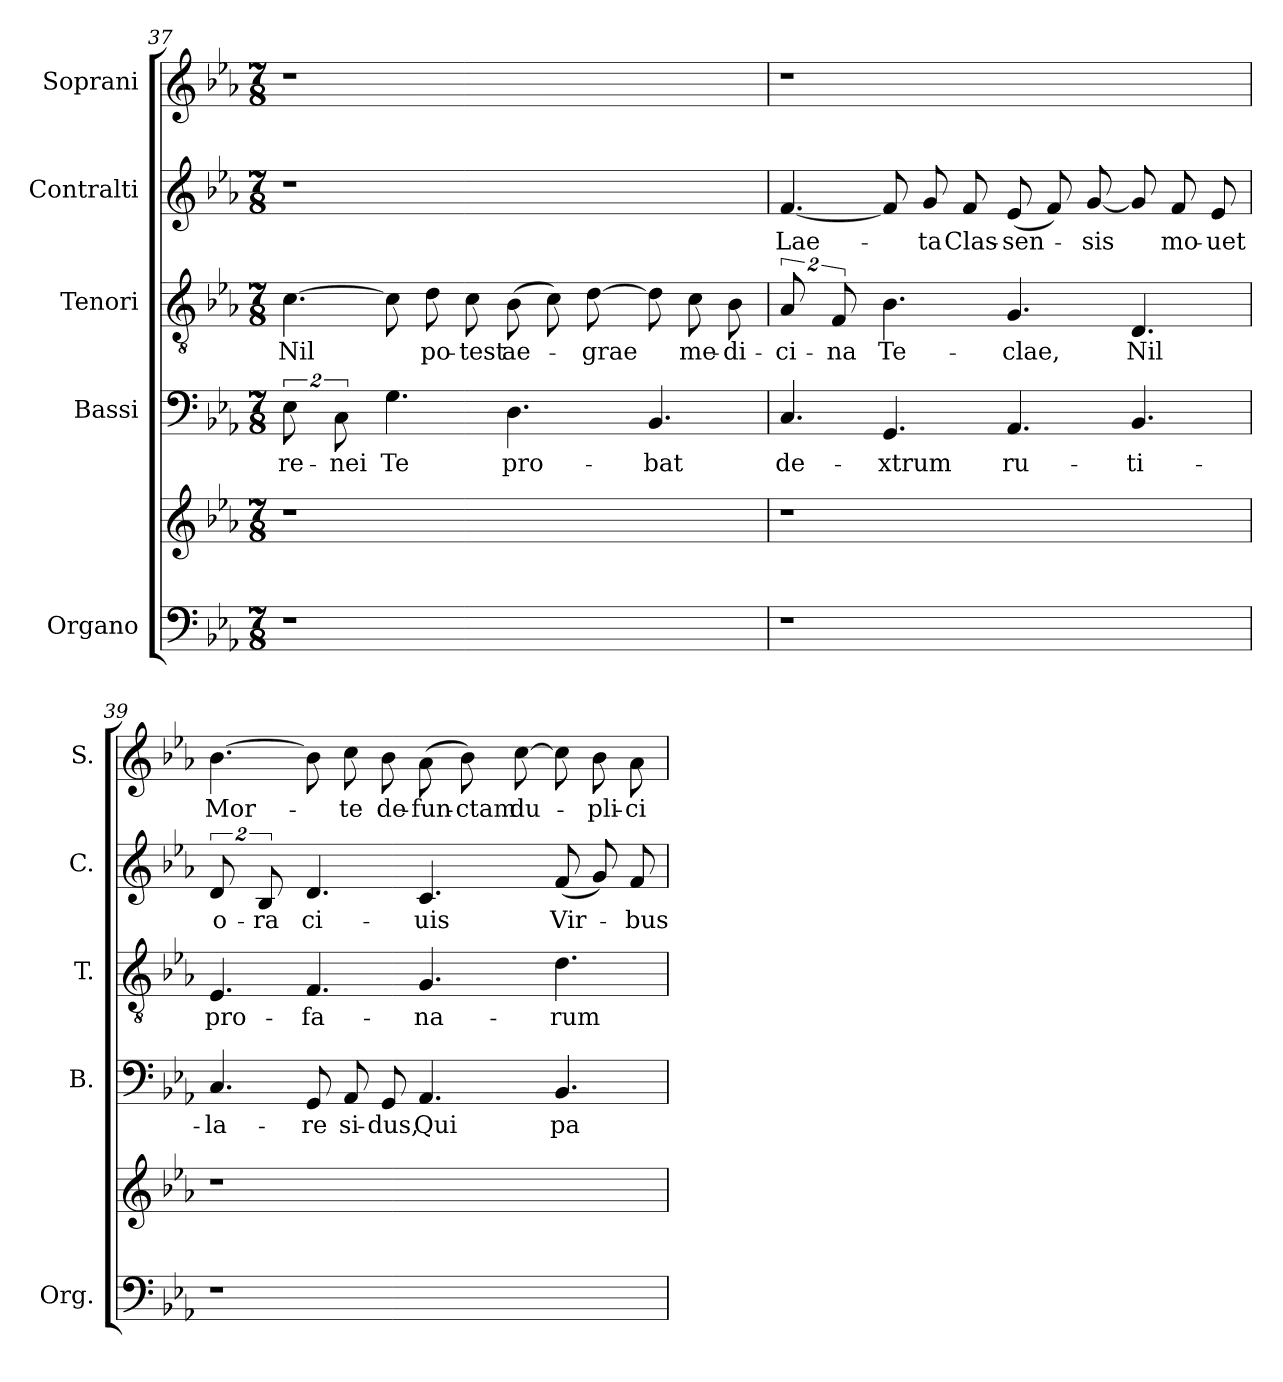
**kern	**kern	**kern	**text	**kern	**text	**kern	**text	**kern	**text
*part5	*part5	*part4	*part4	*part3	*part3	*part2	*part2	*part1	*part1
*staff6	*staff5	*staff4	*staff4	*staff3	*staff3	*staff2	*staff2	*staff1	*staff1
*I"Organo	*	*I"Bassi	*	*I"Tenori	*	*I"Contralti	*	*I"Soprani	*
*I'Org.	*	*I'B.	*	*I'T.	*	*I'C.	*	*I'S.	*
*clefF4	*clefG2	*clefF4	*	*clefGv2	*	*clefG2	*	*clefG2	*
*	*	*	*	*ITrd7c12	*	*	*	*	*
*k[b-e-a-]	*k[b-e-a-]	*k[b-e-a-]	*	*k[b-e-a-]	*	*k[b-e-a-]	*	*k[b-e-a-]	*
*E-:	*E-:	*E-:	*	*E-:	*	*E-:	*	*E-:	*
*M7/8	*M7/8	*M7/8	*	*M7/8	*	*M7/8	*	*M7/8	*
=37	=37	=37	=37	=37	=37	=37	=37	=37	=37
!LO:N:vis=1	!LO:N:vis=1	!	!	!	!	!	!	!	!
!	!	!	!LO:LY:b:color=#000000	!	!	!	!	!	!
!	!	!	!	!	!LO:LY:b:color=#000000	!LO:N:vis=1	!	!LO:N:vis=1	!
1.r	1.r	16%3E-i\	-re-	[4.Ci\	Nil	2..r	.	2..r	.
!	!	!	!LO:LY:b:color=#000000	!	!	!	!	!	!
.	.	16%3Ci\	-nei	.	.	.	.	.	.
!	!	!	!LO:LY:b:color=#000000	!	!	!	!	!	!
.	.	4.Gi\	Te	8Ci\]	.	.	.	.	.
!	!	!	!	!	!LO:LY:b:color=#000000	!	!	!	!
.	.	.	.	8Di\	po-	.	.	.	.
!	!	!	!	!	!LO:LY:b:color=#000000	!	!	!	!
.	.	.	.	8Ci\	-test	.	.	.	.
!	!	!	!LO:LY:b:color=#000000	!	!	!	!	!	!
!	!	!	!	!	!LO:LY:b:color=#000000	!	!	!	!
.	.	4.Di\	pro-	(8BB-i\	ae-	.	.	.	.
.	.	.	.	8Ci\)	.	2ryy	.	2ryy	.
!	!	!	!	!	!LO:LY:b:color=#000000	!	!	!	!
.	.	.	.	[8Di\	-grae	.	.	.	.
!	!	!	!LO:LY:b:color=#000000	!	!	!	!	!	!
.	.	4.BB-i/	-bat	8Di\]	.	.	.	.	.
!	!	!	!	!	!LO:LY:b:color=#000000	!	!	!	!
.	.	.	.	8Ci\	me-	.	.	.	.
!	!	!	!	!	!LO:LY:b:color=#000000	!	!	!	!
.	.	.	.	8BB-i\	-di-	8ryy	.	8ryy	.
!!LO:PB:g=z
=38	=38	=38	=38	=38	=38	=38	=38	=38	=38
!LO:N:vis=1	!LO:N:vis=1	!	!	!	!	!	!	!	!
!	!	!	!LO:LY:b:color=#000000	!	!	!	!	!	!
!	!	!	!	!	!LO:LY:b:color=#000000	!	!	!	!
!	!	!	!	!	!	!	!LO:LY:b:color=#000000	!LO:N:vis=1	!
1.r	1.r	4.Ci/	de-	16%3AA-i/	-ci-	[4.fi/	Lae-	2..r	.
!	!	!	!	!	!LO:LY:b:color=#000000	!	!	!	!
.	.	.	.	16%3FFi/	-na	.	.	.	.
!	!	!	!LO:LY:b:color=#000000	!	!	!	!	!	!
!	!	!	!	!	!LO:LY:b:color=#000000	!	!	!	!
.	.	4.GGi/	-xtrum	4.BB-i\	Te-	8fi/]	.	.	.
!	!	!	!	!	!	!	!LO:LY:b:color=#000000	!	!
.	.	.	.	.	.	8gi/	-ta	.	.
!	!	!	!	!	!	!	!LO:LY:b:color=#000000	!	!
.	.	.	.	.	.	8fi/	Clas-	.	.
!	!	!	!LO:LY:b:color=#000000	!	!	!	!	!	!
!	!	!	!	!	!LO:LY:b:color=#000000	!	!	!	!
!	!	!	!	!	!	!	!LO:LY:b:color=#000000	!	!
.	.	4.AA-i/	ru-	4.GGi/	-clae,	(8e-i/	-sen-	.	.
.	.	.	.	.	.	8fi/)	.	2ryy	.
!	!	!	!	!	!	!	!LO:LY:b:color=#000000	!	!
.	.	.	.	.	.	[8gi/	-sis	.	.
!	!	!	!LO:LY:b:color=#000000	!	!	!	!	!	!
!	!	!	!	!	!LO:LY:b:color=#000000	!	!	!	!
.	.	4.BB-i/	-ti-	4.DDi/	Nil	8gi/]	.	.	.
!	!	!	!	!	!	!	!LO:LY:b:color=#000000	!	!
.	.	.	.	.	.	8fi/	mo-	.	.
!	!	!	!	!	!	!	!LO:LY:b:color=#000000	!	!
.	.	.	.	.	.	8e-i/	-uet	8ryy	.
=39	=39	=39	=39	=39	=39	=39	=39	=39	=39
!LO:N:vis=1	!LO:N:vis=1	!	!	!	!	!	!	!	!
!	!	!	!LO:LY:b:color=#000000	!	!	!	!	!	!
!	!	!	!	!	!LO:LY:b:color=#000000	!	!	!	!
!	!	!	!	!	!	!	!LO:LY:b:color=#000000	!	!
!	!	!	!	!	!	!	!	!	!LO:LY:b:color=#000000
1.r	1.r	4.Ci/	-la-	4.EE-i/	pro-	16%3di/	o-	[4.b-i\	Mor-
!	!	!	!	!	!	!	!LO:LY:b:color=#000000	!	!
.	.	.	.	.	.	16%3B-i/	-ra	.	.
!	!	!	!LO:LY:b:color=#000000	!	!	!	!	!	!
!	!	!	!	!	!LO:LY:b:color=#000000	!	!	!	!
!	!	!	!	!	!	!	!LO:LY:b:color=#000000	!	!
.	.	8GGi/	-re	4.FFi/	-fa-	4.di/	ci-	8b-i\]	.
!	!	!	!LO:LY:b:color=#000000	!	!	!	!	!	!
!	!	!	!	!	!	!	!	!	!LO:LY:b:color=#000000
.	.	8AA-i/	si-	.	.	.	.	8cci\	-te
!	!	!	!LO:LY:b:color=#000000	!	!	!	!	!	!
!	!	!	!	!	!	!	!	!	!LO:LY:b:color=#000000
.	.	8GGi/	-dus,	.	.	.	.	8b-i\	de-
!	!	!	!LO:LY:b:color=#000000	!	!	!	!	!	!
!	!	!	!	!	!LO:LY:b:color=#000000	!	!	!	!
!	!	!	!	!	!	!	!LO:LY:b:color=#000000	!	!
!	!	!	!	!	!	!	!	!	!LO:LY:b:color=#000000
.	.	4.AA-i/	Qui	4.GGi/	-na-	4.ci/	-uis	(8a-i\	-fun-
!	!	!	!	!	!	!	!	!	!LO:LY:b:color=#000000
.	.	.	.	.	.	.	.	8b-i\)	-ctam
!	!	!	!	!	!	!	!	!	!LO:LY:b:color=#000000
.	.	.	.	.	.	.	.	[8cci\	du-
!	!	!	!LO:LY:b:color=#000000	!	!	!	!	!	!
!	!	!	!	!	!LO:LY:b:color=#000000	!	!	!	!
!	!	!	!	!	!	!	!LO:LY:b:color=#000000	!	!
.	.	4.BB-i/	pa-	4.Di\	-rum-	(8fi/	Vir-	8cci\]	.
!	!	!	!	!	!	!	!	!	!LO:LY:b:color=#000000
.	.	.	.	.	.	8gi/)	.	8b-i\	-pli-
!	!	!	!	!	!	!	!LO:LY:b:color=#000000	!	!
!	!	!	!	!	!	!	!	!	!LO:LY:b:color=#000000
.	.	.	.	.	.	8fi/	-bus	8a-i\	-ci
=	=	=	=	=	=	=	=	=	=
*-	*-	*-	*-	*-	*-	*-	*-	*-	*-
